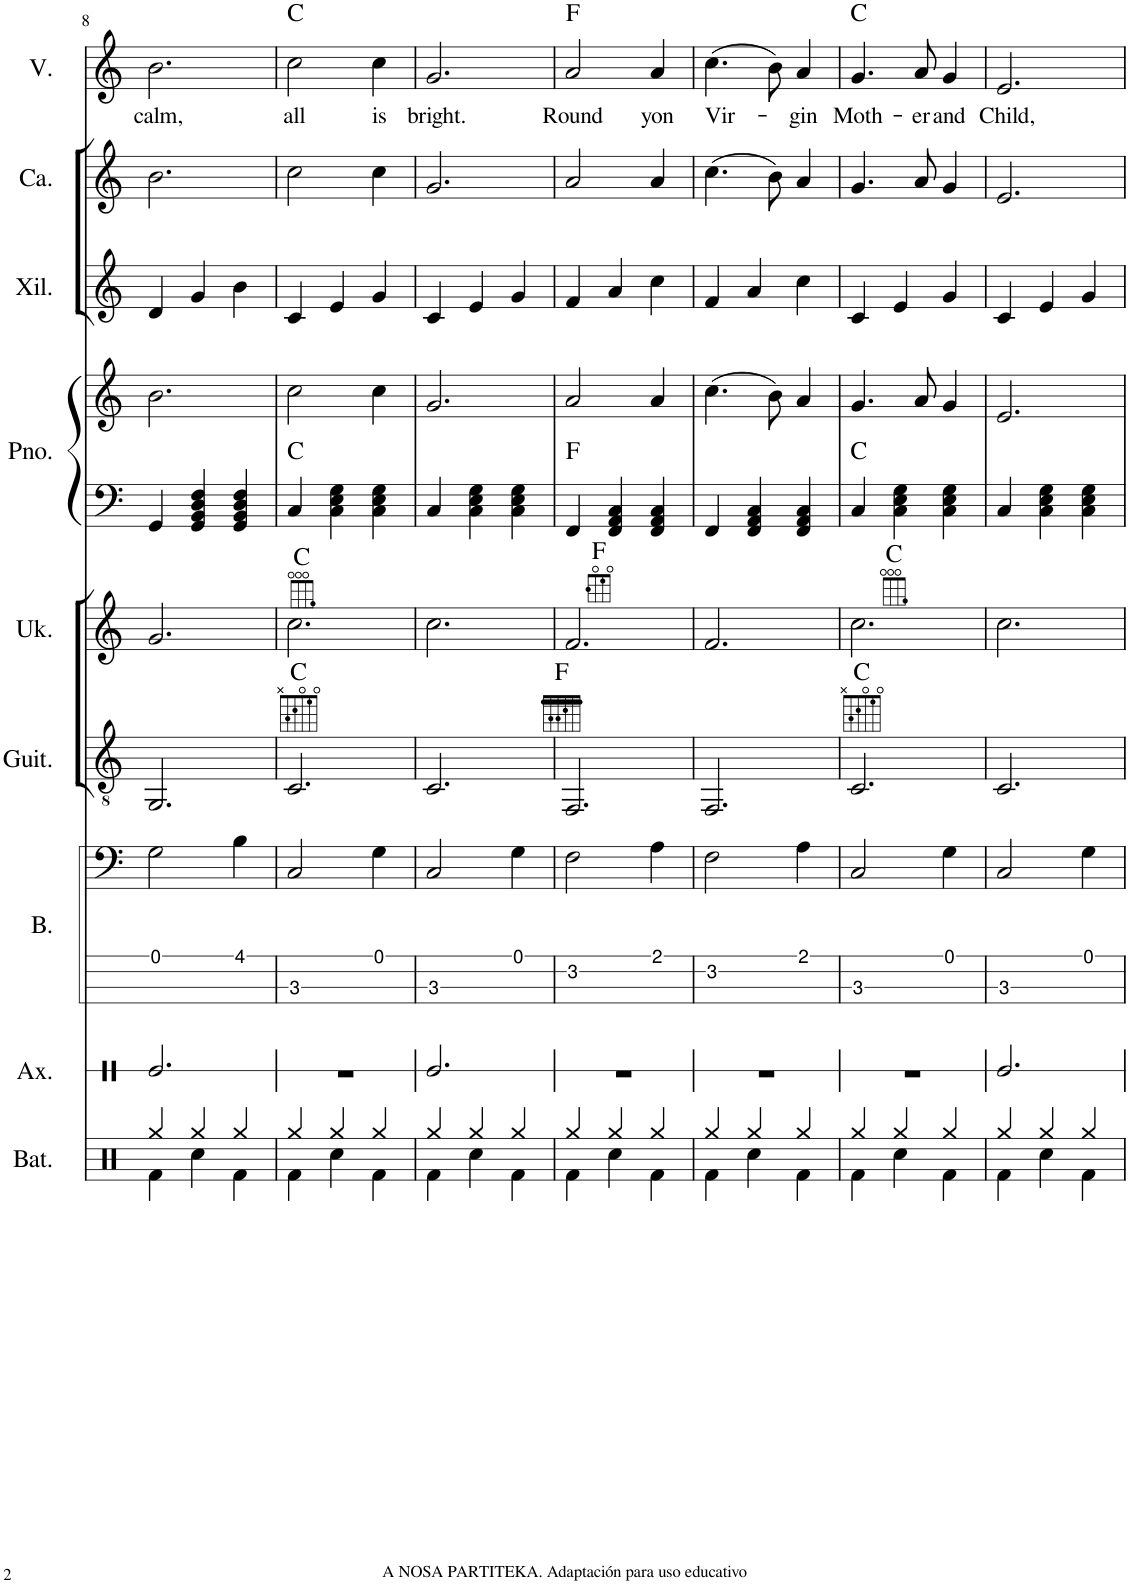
**kern	**kern	**kern	**kern	**kern	**harte	**kern	**harte	**kern	**kern	**harte	**kern	**kern	**kern	**text	**harte
*part9	*part8	*part7	*part7	*part6	*part6	*part5	*part5	*part4	*part4	*part4	*part3	*part2	*part1	*part1	*part1
*staff11	*staff10	*staff9	*staff8	*staff7	*	*staff6	*	*staff5	*staff4	*	*staff3	*staff2	*staff1	*staff1	*
*I"Batería	*I"Axóuxeres	*I"Baixo	*	*I"Guitarra	*	*I"Ukelele	*	*I"Piano	*	*	*I"Xilófono	*I"Carillón	*I"Voz	*	*
*I'Bat.	*I'Ax.	*I'B.	*	*I'Guit.	*	*I'Uk.	*	*I'Pno.	*	*	*I'Xil.	*I'Ca.	*I'V.	*	*
!!LO:PB:g=z
*clefX	*clefX	*	*clefF4	*clefGv2	*	*clefG2	*	*clefF4	*clefG2	*	*clefG2	*clefG2	*clefG2	*	*
*	*	*Trd7c12	*Trd7c12	*	*	*	*	*	*	*	*Trd-7c-12	*Trd-14c-24	*	*	*
*k[b-e-]	*k[]	*k[]	*k[]	*k[]	*	*k[]	*	*k[]	*k[]	*	*k[]	*k[]	*k[]	*	*
*M3/4	*M3/4	*M3/4	*M3/4	*M3/4	*	*M3/4	*	*M3/4	*M3/4	*	*M3/4	*M3/4	*M3/4	*	*
=8	=8	=8	=8	=8	=8	=8	=8	=8	=8	=8	=8	=8	=8	=8	=8
*^	*	*	*	*	*	*	*	*	*	*	*	*	*	*	*
!	!	!	!	!	!	!	!	!	!	!	!	!	!	!	!LO:LY:b	!
4Rgg/	4Rf\	2.Re/	2G	2G\	2.GG/	.	2.g/	.	4GG/	2.b\	.	4d/	2.b\	2.b\	calm,	.
4Rgg/	4Rcc\	.	.	.	.	.	.	.	4GG/ 4BB/ 4D/ 4F/	.	.	4g/	.	.	.	.
4Rgg/	4Rf\	.	4B	4B\	.	.	.	.	4GG/ 4BB/ 4D/ 4F/	.	.	4b\	.	.	.	.
=9	=9	=9	=9	=9	=9	=9	=9	=9	=9	=9	=9	=9	=9	=9	=9	=9
!	!	!	!	!	!	!	!	!	!	!	!	!	!	!	!LO:LY:b	!
4Rgg/	4Rf\	2.r	2C	2C/	2.C/	C:maj	2.cc\	C:maj	4C/	2cc\	C:maj	4c/	2cc\	2cc\	all	C:maj
4Rgg/	4Rcc\	.	.	.	.	.	.	.	4C\ 4E\ 4G\	.	.	4e/	.	.	.	.
!	!	!	!	!	!	!	!	!	!	!	!	!	!	!	!LO:LY:b	!
4Rgg/	4Rf\	.	4G	4G\	.	.	.	.	4C\ 4E\ 4G\	4cc\	.	4g/	4cc\	4cc\	is	.
=10	=10	=10	=10	=10	=10	=10	=10	=10	=10	=10	=10	=10	=10	=10	=10	=10
!	!	!	!	!	!	!	!	!	!	!	!	!	!	!	!LO:LY:b	!
4Rgg/	4Rf\	2.Re/	2C	2C/	2.C/	.	2.cc\	.	4C/	2.g/	.	4c/	2.g/	2.g/	bright.	.
4Rgg/	4Rcc\	.	.	.	.	.	.	.	4C\ 4E\ 4G\	.	.	4e/	.	.	.	.
4Rgg/	4Rf\	.	4G	4G\	.	.	.	.	4C\ 4E\ 4G\	.	.	4g/	.	.	.	.
=11	=11	=11	=11	=11	=11	=11	=11	=11	=11	=11	=11	=11	=11	=11	=11	=11
!	!	!	!	!	!	!	!	!	!	!	!	!	!	!	!LO:LY:b	!
4Rgg/	4Rf\	2.r	2F	2F\	2.FF/	F:maj	2.f/	F:maj	4FF/	2a/	F:maj	4f/	2a/	2a/	Round	F:maj
4Rgg/	4Rcc\	.	.	.	.	.	.	.	4FF/ 4AA/ 4C/	.	.	4a/	.	.	.	.
!	!	!	!	!	!	!	!	!	!	!	!	!	!	!	!LO:LY:b	!
4Rgg/	4Rf\	.	4A	4A\	.	.	.	.	4FF/ 4AA/ 4C/	4a/	.	4cc\	4a/	4a/	yon	.
=12	=12	=12	=12	=12	=12	=12	=12	=12	=12	=12	=12	=12	=12	=12	=12	=12
!	!	!	!	!	!	!	!	!	!	!	!	!	!	!	!LO:LY:b	!
4Rgg/	4Rf\	2.r	2F	2F\	2.FF/	.	2.f/	.	4FF/	(4.cc\	.	4f/	(4.cc\	(4.cc\	Vir-	.
4Rgg/	4Rcc\	.	.	.	.	.	.	.	4FF/ 4AA/ 4C/	.	.	4a/	.	.	.	.
.	.	.	.	.	.	.	.	.	.	8b\)	.	.	8b\)	8b\)	.	.
!	!	!	!	!	!	!	!	!	!	!	!	!	!	!	!LO:LY:b	!
4Rgg/	4Rf\	.	4A	4A\	.	.	.	.	4FF/ 4AA/ 4C/	4a/	.	4cc\	4a/	4a/	-gin	.
=13	=13	=13	=13	=13	=13	=13	=13	=13	=13	=13	=13	=13	=13	=13	=13	=13
!	!	!	!	!	!	!	!	!	!	!	!	!	!	!	!LO:LY:b	!
4Rgg/	4Rf\	2.r	2C	2C/	2.C/	C:maj	2.cc\	C:maj	4C/	4.g/	C:maj	4c/	4.g/	4.g/	Moth-	C:maj
4Rgg/	4Rcc\	.	.	.	.	.	.	.	4C\ 4E\ 4G\	.	.	4e/	.	.	.	.
!	!	!	!	!	!	!	!	!	!	!	!	!	!	!	!LO:LY:b	!
.	.	.	.	.	.	.	.	.	.	8a/	.	.	8a/	8a/	-er	.
!	!	!	!	!	!	!	!	!	!	!	!	!	!	!	!LO:LY:b	!
4Rgg/	4Rf\	.	4G	4G\	.	.	.	.	4C\ 4E\ 4G\	4g/	.	4g/	4g/	4g/	and	.
=14	=14	=14	=14	=14	=14	=14	=14	=14	=14	=14	=14	=14	=14	=14	=14	=14
!	!	!	!	!	!	!	!	!	!	!	!	!	!	!	!LO:LY:b	!
4Rgg/	4Rf\	2.Re/	2C	2C/	2.C/	.	2.cc\	.	4C/	2.e/	.	4c/	2.e/	2.e/	Child,	.
4Rgg/	4Rcc\	.	.	.	.	.	.	.	4C\ 4E\ 4G\	.	.	4e/	.	.	.	.
4Rgg/	4Rf\	.	4G	4G\	.	.	.	.	4C\ 4E\ 4G\	.	.	4g/	.	.	.	.
*v	*v	*	*	*	*	*	*	*	*	*	*	*	*	*	*	*
=	=	=	=	=	=	=	=	=	=	=	=	=	=	=	=
*-	*-	*-	*-	*-	*-	*-	*-	*-	*-	*-	*-	*-	*-	*-	*-
